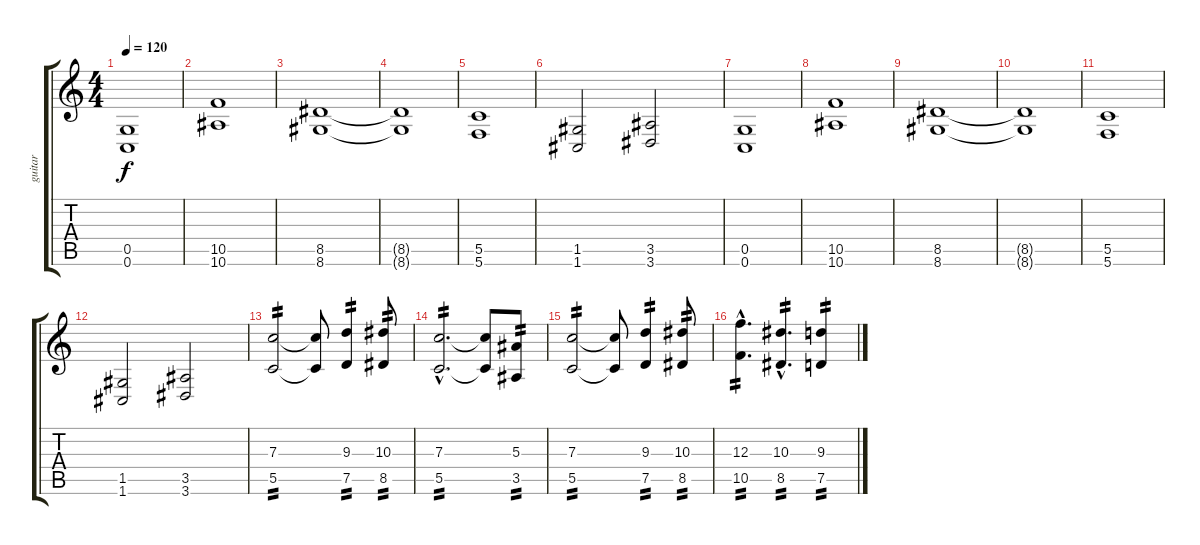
\track ("guitar" "guitar") {instrument distortionguitar}
\staff {score tabs}
\tuning (D4 A3 F3 C3 G2 C2) {hide}
\ts (4 4)
\tempo 120
\clef g2
\ks c
(0.5 0.6).1{dy f} |
(10.5 10.6).1 |
(8.5 8.6).1 |
(8.5{t} 8.6{t}).1 |
(5.5 5.6).1 |
(1.5 1.6).2 (3.5 3.6).2 |
(0.5 0.6).1 |
(10.5 10.6).1 |
(8.5 8.6).1 |
(8.5{t} 8.6{t}).1 |
(5.5 5.6).1 |
(1.5 1.6).2 (3.5 3.6).2 |
(7.3 5.5).2{tp 2} (7.3{t} 5.5{t}).8 (9.3 7.5).4{tp 2} (10.3 8.5).8{tp 2} |
(7.3{hac} 5.5{hac}).2{d tp 2} (7.3{t} 5.5{t}).8 (5.3 3.5).8{tp 2} |
(7.3 5.5).2{tp 2} (7.3{t} 5.5{t}).8 (9.3 7.5).4{tp 2} (10.3 8.5).8{tp 2} |
(12.3{hac} 10.5{hac}).4{d tp 2} (10.3{hac} 8.5{hac}).4{d tp 2} (9.3 7.5).4{tp 2}
